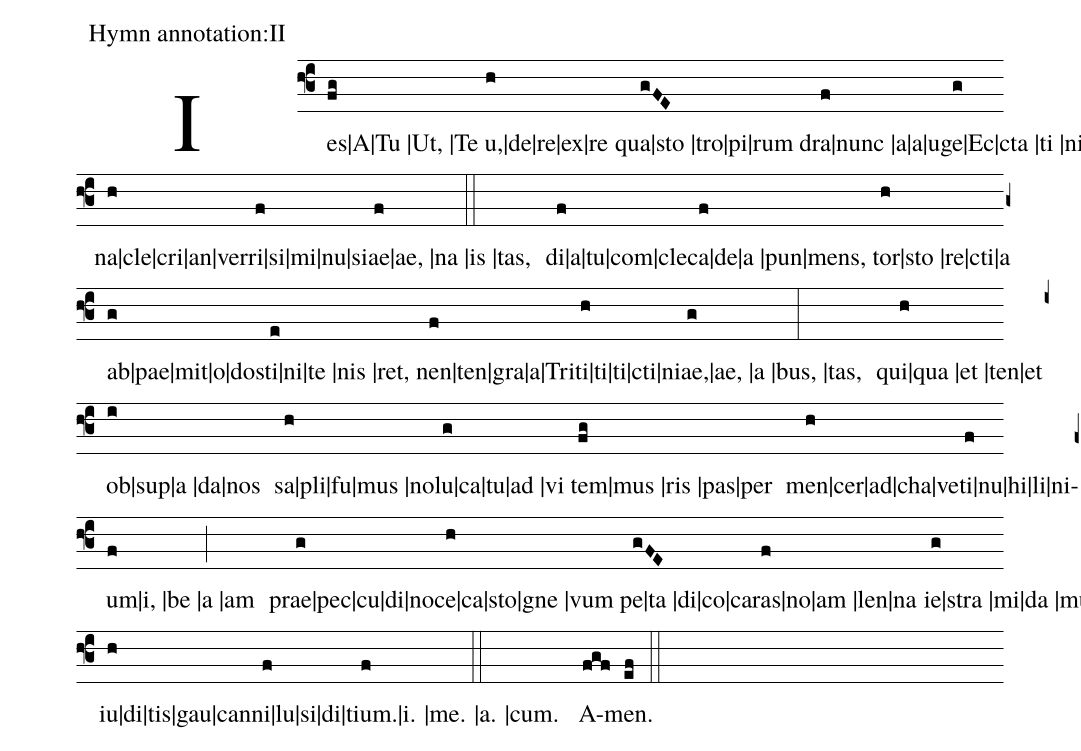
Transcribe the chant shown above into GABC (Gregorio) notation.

annotation:II;
%%
(f3)Ies|A|Tu |Ut, |Te (fg)u,|de|re|ex|re(h) qua|sto |tro|pi|rum (gFE)dra|nunc |a|a|u(f)ge|Ec|cta |ti |ni(g)na|cle|cri|an|ver(h)ri|si|mi|nu|si(f)ae|ae, |na |is |tas, (f) (::)
di|a|tu|com|cle(f)ca|de|a |pun|mens, (f)tor|sto |re|cti|a(h) ab|pae|mit|o|do(g)sti|ni|te |nis |ret, (e)nen|ten|gra|a|Tri(f)ti|ti|ti|cti|ni(h)ae,|ae, |a |bus, |tas, (g) (:)
qui|qua |et |ten|et (h) ob|sup|a |da|nos (i) sa|pli|fu|mus |no(h)lu|ca|tu|ad |vi (g)tem|mus |ris |pas|per (fg) men|cer|ad|cha|ve(h)ti|nu|hi|li|ni(f)um|i, |be |a |am (f) (;)
prae|pec|cu|di|no(g)ce|ca|sto|gne |vum (h)pe|ta |di|co|ca(gFE)ras|no|am |len|na(f) ie|stra |mi|da |mus (g)iu|di|tis|gau|can(h)ni|lu|si|di|ti(f)um.|i. |me. |a. |cum. (f) (::)
A(fgf)men.(ef) (::)
